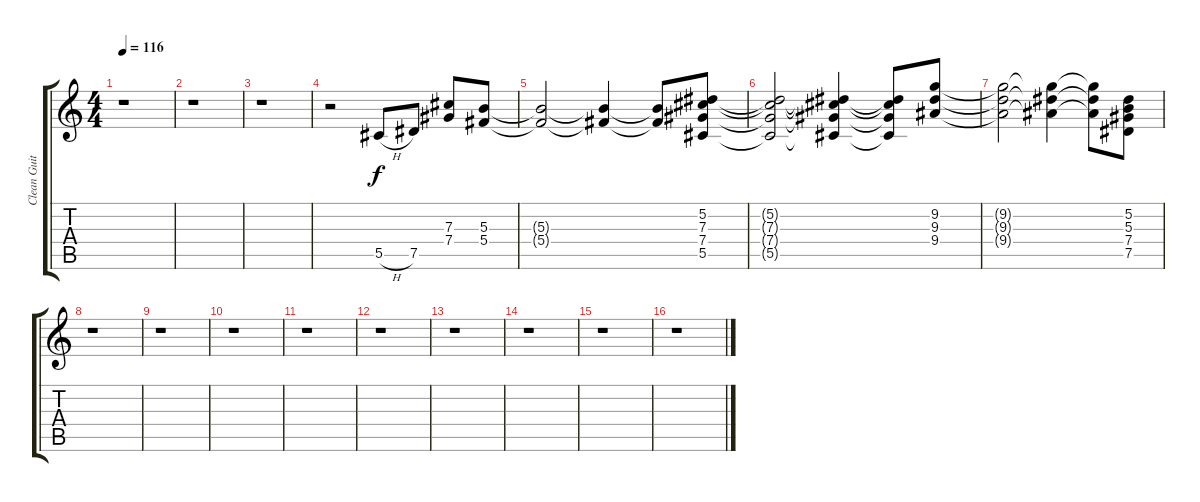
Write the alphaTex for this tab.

\track ("Clean Guitar" "Clean Guit") {instrument electricguitarclean}
\staff {score tabs}
\tuning (Eb4 Bb3 Gb3 Db3 Ab2 Eb2) {hide}
\ts (4 4)
\tempo 116
\clef g2
\ks c
r.1{dy f instrument electricguitarclean} |
r.1 |
r.1 |
r.2 5.5{h}.8 7.5.8 (7.3 7.4).8 (5.3 5.4).8 |
(5.3{t} 5.4{t}).2 (5.3{t} 5.4{t}).4 (5.3{t} 5.4{t}).8 (5.2 7.3 7.4 5.5).8 |
(5.2{t} 7.3{t} 7.4{t} 5.5{t}).2 (5.2{t} 7.3{t} 7.4{t} 5.5{t}).4 (5.2{t} 7.3{t} 7.4{t} 5.5{t}).8 (9.2 9.3 9.4).8 |
(9.2{t} 9.3{t} 9.4{t}).2 (9.2{t} 9.3{t} 9.4{t}).4 (9.2{t} 9.3{t} 9.4{t}).8 (5.2 5.3 7.4 7.5).8 |
r.1 |
r.1 |
r.1 |
r.1 |
r.1 |
r.1 |
r.1 |
r.1 |
r.1
